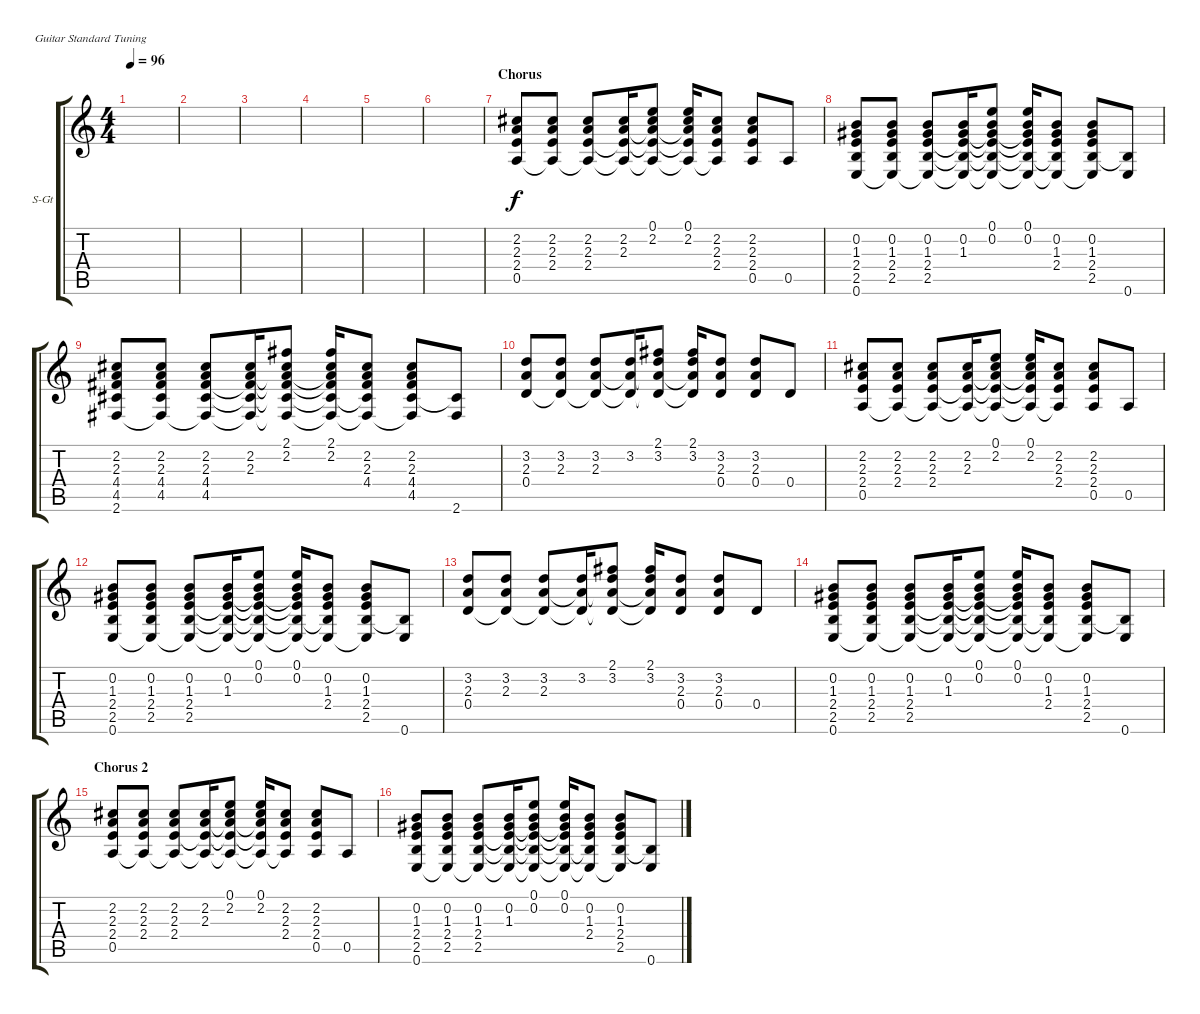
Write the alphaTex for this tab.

\defaultSystemsLayout 4
\bracketExtendMode groupsimilarinstruments
\firstSystemTrackNameOrientation horizontal
\otherSystemsTrackNameOrientation horizontal
\track ("Jon" "S-Gt") {instrument acousticguitarsteel}
\staff {score tabs}
\tuning (E4 B3 G3 D3 A2 E2)
\ts (4 4)
\tempo 96
\clef g2
\ks c
|
|
|
|
|
|
\section ("" "Chorus")
(0.5 2.4 2.3 2.2).8 (2.3 2.4 0.5{t} 2.2).8 (0.5{t} 2.4 2.3 2.2).8 (2.4{t} 2.3 2.2 0.5{t}).16 (0.1 2.2 2.3{t} 2.4{t} 0.5{t}).8 (2.4{t} 2.3{t} 2.2 0.1 0.5{t}).16 (2.4 2.3 2.2 0.5{t}).8 (0.5 2.4 2.3 2.2).8 0.5.8 |
(2.5 2.4 1.3 0.2 0.6).8 (1.3 2.4 2.5 0.2 0.6{t}).8 (2.5 2.4 1.3 0.2 0.6{t}).8 (2.4{t} 1.3 0.2 2.5{t} 0.6{t}).16 (0.1 0.2 1.3{t} 2.4{t} 2.5{t} 0.6{t}).8 (2.4{t} 1.3{t} 0.2 0.1 2.5{t} 0.6{t}).16 (2.4 1.3 0.2 2.5{t} 0.6{t}).8 (2.5 2.4 1.3 0.2 0.6{t}).8 (2.5{t} 0.6).8 |
(4.5 4.4 2.3 2.2 2.6).8 (2.3 4.4 4.5 2.2 2.6{t}).8 (4.5 4.4 2.3 2.2 2.6{t}).8 (4.4{t} 2.3 2.2 4.5{t} 2.6{t}).16 (2.1 2.2 2.3{t} 4.4{t} 4.5{t} 2.6{t}).8 (4.4{t} 2.3{t} 2.2 2.1 4.5{t} 2.6{t}).16 (4.4 2.3 2.2 4.5{t} 2.6{t}).8 (4.5 4.4 2.3 2.2 2.6{t}).8 (4.5{t} 2.6).8 |
(0.4 2.3 3.2).8 (2.3 0.4{t} 3.2).8 (0.4{t} 2.3 3.2).8 (0.4{t} 2.3{t} 3.2).16 (2.1 3.2 2.3{t} 0.4{t}).8 (0.4{t} 2.3{t} 3.2 2.1).16 (0.4 2.3 3.2).8 (0.4 2.3 3.2).8 0.4.8 |
(0.5 2.4 2.3 2.2).8 (2.3 2.4 0.5{t} 2.2).8 (0.5{t} 2.4 2.3 2.2).8 (2.4{t} 2.3 2.2 0.5{t}).16 (0.1 2.2 2.3{t} 2.4{t} 0.5{t}).8 (2.4{t} 2.3{t} 2.2 0.1 0.5{t}).16 (2.4 2.3 2.2 0.5{t}).8 (0.5 2.4 2.3 2.2).8 0.5.8 |
(2.5 2.4 1.3 0.2 0.6).8 (1.3 2.4 2.5 0.2 0.6{t}).8 (2.5 2.4 1.3 0.2 0.6{t}).8 (2.4{t} 1.3 0.2 2.5{t} 0.6{t}).16 (0.1 0.2 1.3{t} 2.4{t} 2.5{t} 0.6{t}).8 (2.4{t} 1.3{t} 0.2 0.1 2.5{t} 0.6{t}).16 (2.4 1.3 0.2 2.5{t} 0.6{t}).8 (2.5 2.4 1.3 0.2 0.6{t}).8 (2.5{t} 0.6).8 |
(0.4 2.3 3.2).8 (2.3 0.4{t} 3.2).8 (0.4{t} 2.3 3.2).8 (0.4{t} 2.3{t} 3.2).16 (2.1 3.2 2.3{t} 0.4{t}).8 (0.4{t} 2.3{t} 3.2 2.1).16 (0.4 2.3 3.2).8 (0.4 2.3 3.2).8 0.4.8 |
(2.5 2.4 1.3 0.2 0.6).8 (1.3 2.4 2.5 0.2 0.6{t}).8 (2.5 2.4 1.3 0.2 0.6{t}).8 (2.4{t} 1.3 0.2 2.5{t} 0.6{t}).16 (0.1 0.2 1.3{t} 2.4{t} 2.5{t} 0.6{t}).8 (2.4{t} 1.3{t} 0.2 0.1 2.5{t} 0.6{t}).16 (2.4 1.3 0.2 2.5{t} 0.6{t}).8 (2.5 2.4 1.3 0.2 0.6{t}).8 (2.5{t} 0.6).8 |
\section ("" "Chorus 2")
(0.5 2.4 2.3 2.2).8 (2.3 2.4 0.5{t} 2.2).8 (0.5{t} 2.4 2.3 2.2).8 (2.4{t} 2.3 2.2 0.5{t}).16 (0.1 2.2 2.3{t} 2.4{t} 0.5{t}).8 (2.4{t} 2.3{t} 2.2 0.1 0.5{t}).16 (2.4 2.3 2.2 0.5{t}).8 (0.5 2.4 2.3 2.2).8 0.5.8 |
(2.5 2.4 1.3 0.2 0.6).8 (1.3 2.4 2.5 0.2 0.6{t}).8 (2.5 2.4 1.3 0.2 0.6{t}).8 (2.4{t} 1.3 0.2 2.5{t} 0.6{t}).16 (0.1 0.2 1.3{t} 2.4{t} 2.5{t} 0.6{t}).8 (2.4{t} 1.3{t} 0.2 0.1 2.5{t} 0.6{t}).16 (2.4 1.3 0.2 2.5{t} 0.6{t}).8 (2.5 2.4 1.3 0.2 0.6{t}).8 (2.5{t} 0.6).8
